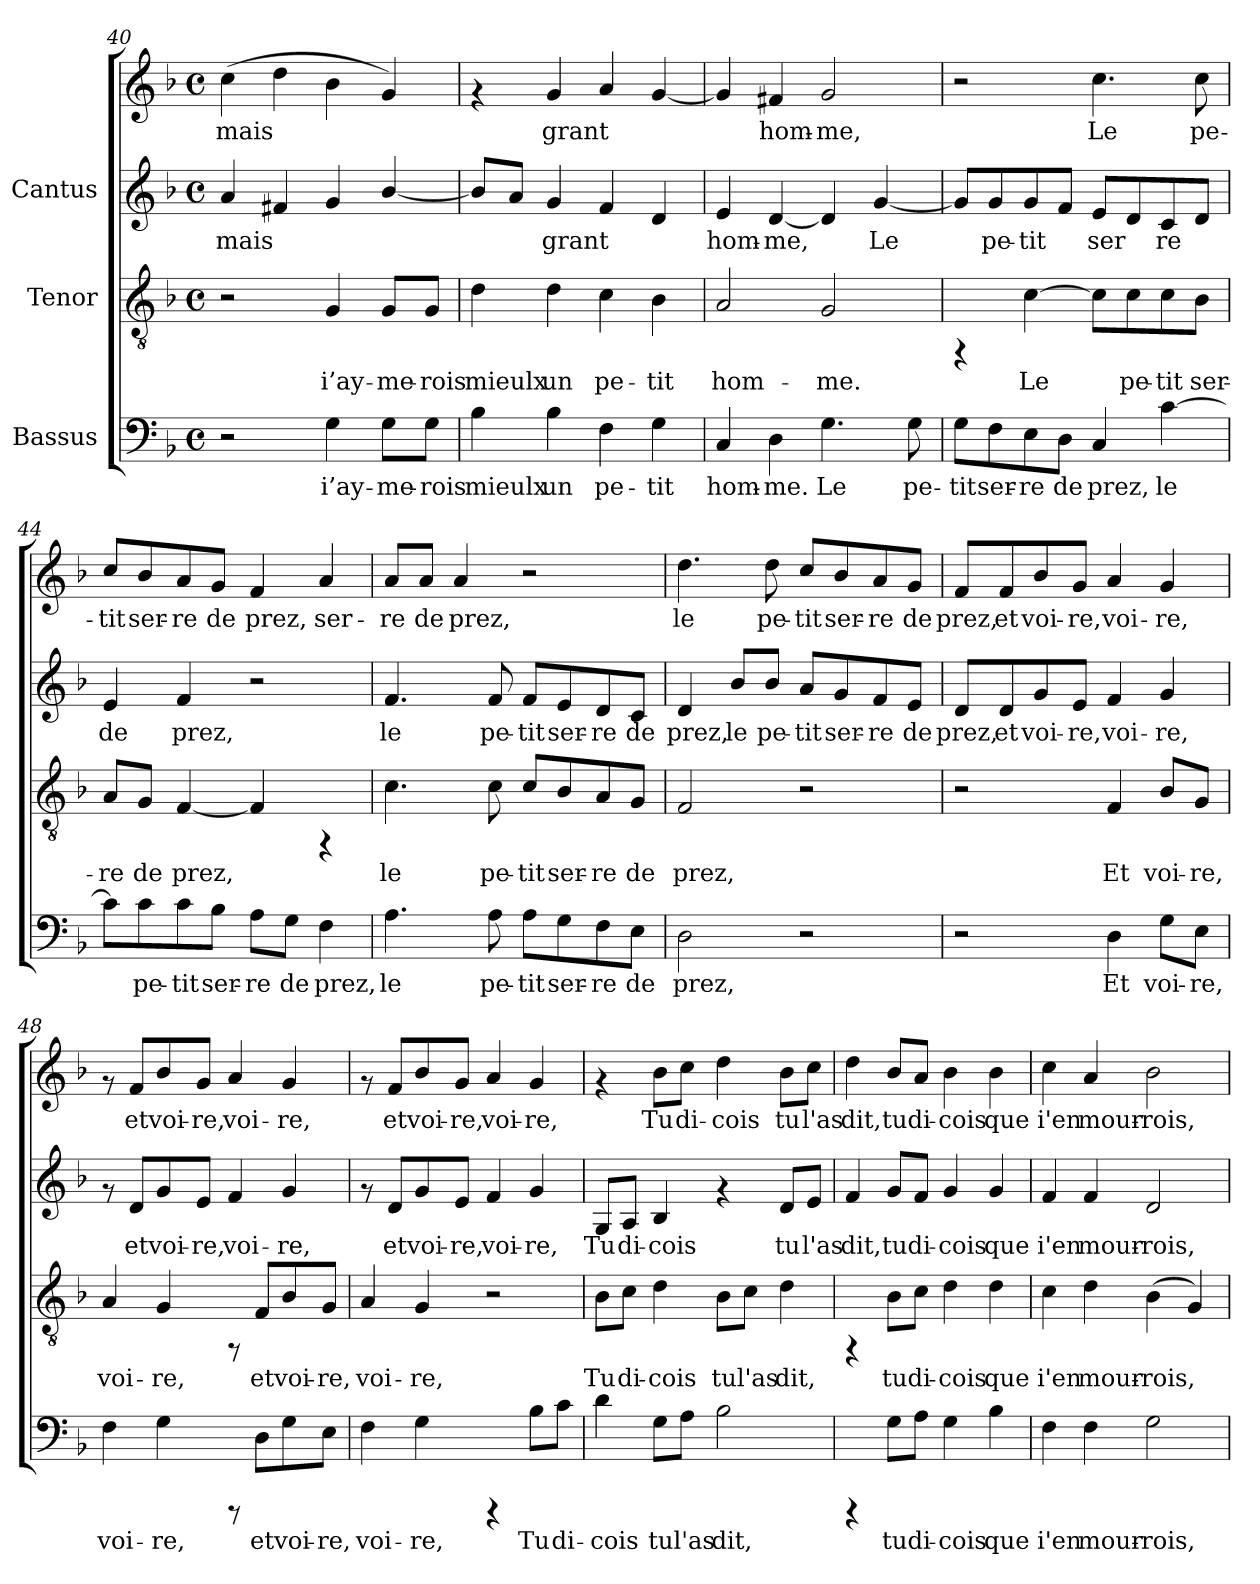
**kern	**text	**kern	**text	**kern	**text	**kern	**text
*part3	*part3	*part2	*part2	*part1	*part1	*part1	*part1
*staff4	*staff4	*staff3	*staff3	*staff2	*staff2	*staff1	*staff1
*I"Bassus	*	*I"Tenor	*	*I"Cantus	*	*	*
*clefF4	*	*clefGv2	*	*clefG2	*	*clefG2	*
*k[b-]	*	*k[b-]	*	*k[b-]	*	*k[b-]	*
*F:	*	*F:	*	*F:	*	*F:	*
*M4/4	*	*M4/4	*	*M4/4	*	*M4/4	*
*met(c)	*	*met(c)	*	*met(c)	*	*met(c)	*
=40	=40	=40	=40	=40	=40	=40	=40
!	!	!	!	!	!LO:LY:b:cj	!	!LO:LY:b:cj
2r	.	2r	.	4a/	mais	(>4cc\	-mais
!	!	!	!	!	!LO:LY:b:cj	!	!LO:LY:b:cj
.	.	.	.	4f#X/	.	4dd\	.
!	!LO:LY:b:cj	!	!LO:LY:b:cj	!	!LO:LY:b:cj	!	!LO:LY:b:cj
4G\	i’ay-	4G/	i’ay-	4g/	.	4b-\	.
!	!LO:LY:b:cj	!	!LO:LY:b:cj	!	!LO:LY:b:cj	!	!LO:LY:b:cj
8G\L	-me-	8G/L	-me-	[<4b-/	.	4g/)	.
!	!LO:LY:b:cj	!	!LO:LY:b:cj	!	!	!	!
8G\J	-rois	8G/J	-rois	.	.	.	.
=41	=41	=41	=41	=41	=41	=41	=41
!	!LO:LY:b:cj	!	!LO:LY:b:cj	!	!LO:LY:b:cj	!	!
4B-\	mieulx	4d\	mieulx	8b-/L]	.	4rf	.
!	!	!	!	!	!LO:LY:b:cj	!	!
.	.	.	.	8a/J	.	.	.
!	!LO:LY:b:cj	!	!LO:LY:b:cj	!	!LO:LY:b:cj	!	!LO:LY:b:cj
4B-\	un	4d\	un	4g/	grant	4g/	grant
!	!LO:LY:b:cj	!	!LO:LY:b:cj	!	!LO:LY:b:cj	!	!LO:LY:b:cj
4F\	pe-	4c\	pe-	4f/	.	4a/	.
!	!LO:LY:b:cj	!	!LO:LY:b:cj	!	!LO:LY:b:cj	!	!LO:LY:b:cj
4G\	-tit	4B-\	-tit	4d/	.	[<4g/	.
!!LO:LB:g=z
=42	=42	=42	=42	=42	=42	=42	=42
!	!LO:LY:b:cj	!	!LO:LY:b:cj	!	!LO:LY:b:cj	!	!LO:LY:b:cj
4C/	hom-	2A/	hom-	4e/	hom-	4g/]	.
!	!LO:LY:b:cj	!	!	!	!LO:LY:b:cj	!	!LO:LY:b:cj
4D\	-me.	.	.	[<4d/	-me,	4f#X/	hom-
!	!LO:LY:b:cj	!	!LO:LY:b:cj	!	!LO:LY:b:cj	!	!LO:LY:b:cj
4.G\	Le	2G/	-me.	4d/]	.	2g/	-me,
!	!	!	!	!	!LO:LY:b:cj	!	!
.	.	.	.	[<4g/	Le	.	.
!	!LO:LY:b:cj	!	!	!	!	!	!
8G\	pe-	.	.	.	.	.	.
=43	=43	=43	=43	=43	=43	=43	=43
!	!LO:LY:b:cj	!	!	!	!LO:LY:b:cj	!	!
8G\L	-tit	4rFF	.	8g/L]	-	2r	.
!	!LO:LY:b:cj	!	!	!	!LO:LY:b:cj	!	!
8F\	ser-	.	.	8g/	pe-	.	.
!	!LO:LY:b:cj	!	!LO:LY:b:cj	!	!LO:LY:b:cj	!	!
8E\	-re	[>4c\	Le	8g/	-tit	.	.
!	!LO:LY:b:cj	!	!	!	!LO:LY:b:cj	!	!
8D\J	de	.	.	8f/J	.	.	.
!	!LO:LY:b:cj	!	!LO:LY:b:cj	!	!LO:LY:b:cj	!	!LO:LY:b:cj
4C/	prez,	8c\L]	.	8e/L	ser-	4.cc\	Le
!	!	!	!LO:LY:b:cj	!	!LO:LY:b:cj	!	!
.	.	8c\	pe-	8d/	-	.	.
!	!LO:LY:b:cj	!	!LO:LY:b:cj	!	!LO:LY:b:cj	!	!
[>4c\	le	8c\	-tit	8c/	re	.	.
!	!	!	!LO:LY:b:cj	!	!LO:LY:b:cj	!	!LO:LY:b:cj
.	.	8B-\J	ser-	8d/J	.	8cc\	pe-
=44	=44	=44	=44	=44	=44	=44	=44
!	!LO:LY:b:cj	!	!LO:LY:b:cj	!	!LO:LY:b:cj	!	!LO:LY:b:cj
8c\L]	.	8A/L	-re	4e/	-de	8cc/L	tit
!	!LO:LY:b:cj	!	!LO:LY:b:cj	!	!	!	!LO:LY:b:cj
8c\	pe-	8G/J	de	.	.	8b-/	ser-
!	!LO:LY:b:cj	!	!LO:LY:b:cj	!	!LO:LY:b:cj	!	!LO:LY:b:cj
8c\	-tit	[<4F/	prez,	4f/	prez,	8a/	-re
!	!LO:LY:b:cj	!	!	!	!	!	!LO:LY:b:cj
8B-\J	ser-	.	.	.	.	8g/J	de
!	!LO:LY:b:cj	!	!LO:LY:b:cj	!	!	!	!LO:LY:b:cj
8A\L	-re	4F/]	.	2r	.	4f/	prez,
!	!LO:LY:b:cj	!	!	!	!	!	!
8G\J	de	.	.	.	.	.	.
!	!LO:LY:b:cj	!	!	!	!	!	!LO:LY:b:cj
4F\	prez,	4rFF	.	.	.	4a/	ser-
!!LO:PB:g=z
=45	=45	=45	=45	=45	=45	=45	=45
!	!LO:LY:b:cj	!	!LO:LY:b:cj	!	!LO:LY:b:cj	!	!LO:LY:b:cj
4.A\	le	4.c\	le	4.f/	le	8a/L	re
!	!	!	!	!	!	!	!LO:LY:b:cj
.	.	.	.	.	.	8a/J	de
!	!	!	!	!	!	!	!LO:LY:b:cj
.	.	.	.	.	.	4a/	prez,
!	!LO:LY:b:cj	!	!LO:LY:b:cj	!	!LO:LY:b:cj	!	!
8A\	pe-	8c\	pe-	8f/	pe-	.	.
!	!LO:LY:b:cj	!	!LO:LY:b:cj	!	!LO:LY:b:cj	!	!
8A\L	-tit	8c/L	-tit	8f/L	-tit	2r	.
!	!LO:LY:b:cj	!	!LO:LY:b:cj	!	!LO:LY:b:cj	!	!
8G\	ser-	8B-/	ser-	8e/	ser-	.	.
!	!LO:LY:b:cj	!	!LO:LY:b:cj	!	!LO:LY:b:cj	!	!
8F\	-re	8A/	-re	8d/	-re	.	.
!	!LO:LY:b:cj	!	!LO:LY:b:cj	!	!LO:LY:b:cj	!	!
8E\J	de	8G/J	de	8c/J	de	.	.
=46	=46	=46	=46	=46	=46	=46	=46
!	!LO:LY:b:cj	!	!LO:LY:b:cj	!	!LO:LY:b:cj	!	!LO:LY:b:cj
2D\	prez,	2F/	prez,	4d/	prez,	4.dd\	le
!	!	!	!	!	!LO:LY:b:cj	!	!
.	.	.	.	8b-/L	le	.	.
!	!	!	!	!	!LO:LY:b:cj	!	!LO:LY:b:cj
.	.	.	.	8b-/J	pe-	8dd\	pe-
!	!	!	!	!	!LO:LY:b:cj	!	!LO:LY:b:cj
2r	.	2r	.	8a/L	-tit	8cc/L	-tit
!	!	!	!	!	!LO:LY:b:cj	!	!LO:LY:b:cj
.	.	.	.	8g/	ser-	8b-/	ser-
!	!	!	!	!	!LO:LY:b:cj	!	!LO:LY:b:cj
.	.	.	.	8f/	-re	8a/	-re
!	!	!	!	!	!LO:LY:b:cj	!	!LO:LY:b:cj
.	.	.	.	8e/J	de	8g/J	de
=47	=47	=47	=47	=47	=47	=47	=47
!	!	!	!	!	!LO:LY:b:cj	!	!LO:LY:b:cj
2r	.	2r	.	8d/L	prez,	8f/L	prez,
!	!	!	!	!	!LO:LY:b:cj	!	!LO:LY:b:cj
.	.	.	.	8d/	et	8f/	et
!	!	!	!	!	!LO:LY:b:cj	!	!LO:LY:b:cj
.	.	.	.	8g/	voi-	8b-/	voi-
!	!	!	!	!	!LO:LY:b:cj	!	!LO:LY:b:cj
.	.	.	.	8e/J	-re,	8g/J	-re,
!	!LO:LY:b:cj	!	!LO:LY:b:cj	!	!LO:LY:b:cj	!	!LO:LY:b:cj
4D\	Et	4F/	Et	4f/	voi-	4a/	voi-
!	!LO:LY:b:cj	!	!LO:LY:b:cj	!	!LO:LY:b:cj	!	!LO:LY:b:cj
8G\L	voi-	8B-/L	voi-	4g/	-re,	4g/	-re,
!	!LO:LY:b:cj	!	!LO:LY:b:cj	!	!	!	!
8E\J	-re,	8G/J	-re,	.	.	.	.
!!LO:LB:g=z
=48	=48	=48	=48	=48	=48	=48	=48
!	!LO:LY:b:cj	!	!LO:LY:b:cj	!	!	!	!
4F\	voi-	4A/	voi-	8rf	.	8rf	.
!	!	!	!	!	!LO:LY:b:cj	!	!LO:LY:b:cj
.	.	.	.	8d/L	et	8f/L	et
!	!LO:LY:b:cj	!	!LO:LY:b:cj	!	!LO:LY:b:cj	!	!LO:LY:b:cj
4G\	-re,	4G/	-re,	8g/	voi-	8b-/	voi-
!	!	!	!	!	!LO:LY:b:cj	!	!LO:LY:b:cj
.	.	.	.	8e/J	-re,	8g/J	-re,
!	!	!	!	!	!LO:LY:b:cj	!	!LO:LY:b:cj
8rCCC	.	8rFF	.	4f/	voi-	4a/	voi-
!	!LO:LY:b:cj	!	!LO:LY:b:cj	!	!	!	!
8D\L	et	8F/L	et	.	.	.	.
!	!LO:LY:b:cj	!	!LO:LY:b:cj	!	!LO:LY:b:cj	!	!LO:LY:b:cj
8G\	voi-	8B-/	voi-	4g/	-re,	4g/	-re,
!	!LO:LY:b:cj	!	!LO:LY:b:cj	!	!	!	!
8E\J	-re,	8G/J	-re,	.	.	.	.
=49	=49	=49	=49	=49	=49	=49	=49
!	!LO:LY:b:cj	!	!LO:LY:b:cj	!	!	!	!
4F\	voi-	4A/	voi-	8rf	.	8rf	.
!	!	!	!	!	!LO:LY:b:cj	!	!LO:LY:b:cj
.	.	.	.	8d/L	et	8f/L	et
!	!LO:LY:b:cj	!	!LO:LY:b:cj	!	!LO:LY:b:cj	!	!LO:LY:b:cj
4G\	-re,	4G/	-re,	8g/	voi-	8b-/	voi-
!	!	!	!	!	!LO:LY:b:cj	!	!LO:LY:b:cj
.	.	.	.	8e/J	-re,	8g/J	-re,
!	!	!	!	!	!LO:LY:b:cj	!	!LO:LY:b:cj
4rCCC	.	2r	.	4f/	voi-	4a/	voi-
!	!LO:LY:b:cj	!	!	!	!LO:LY:b:cj	!	!LO:LY:b:cj
8B-\L	Tu	.	.	4g/	-re,	4g/	-re,
!	!LO:LY:b:cj	!	!	!	!	!	!
8c\J	di-	.	.	.	.	.	.
=50	=50	=50	=50	=50	=50	=50	=50
!	!LO:LY:b:cj	!	!LO:LY:b:cj	!	!LO:LY:b:cj	!	!
4d\	-cois	8B-\L	Tu	8G/L	Tu	4rf	.
!	!	!	!LO:LY:b:cj	!	!LO:LY:b:cj	!	!
.	.	8c\J	di-	8A/J	di-	.	.
!	!LO:LY:b:cj	!	!LO:LY:b:cj	!	!LO:LY:b:cj	!	!LO:LY:b:cj
8G\L	tu	4d\	-cois	4B-/	-cois	8b-\L	Tu
!	!LO:LY:b:cj	!	!	!	!	!	!LO:LY:b:cj
8A\J	l'as	.	.	.	.	8cc\J	di-
!	!LO:LY:b:cj	!	!LO:LY:b:cj	!	!	!	!LO:LY:b:cj
2B-\	dit,	8B-\L	tu	4rf	.	4dd\	-cois
!	!	!	!LO:LY:b:cj	!	!	!	!
.	.	8c\J	l'as	.	.	.	.
!	!	!	!LO:LY:b:cj	!	!LO:LY:b:cj	!	!LO:LY:b:cj
.	.	4d\	dit,	8d/L	tu	8b-\L	tu
!	!	!	!	!	!LO:LY:b:cj	!	!LO:LY:b:cj
.	.	.	.	8e/J	l'as	8cc\J	l'as
!!LO:LB:g=z
=51	=51	=51	=51	=51	=51	=51	=51
!	!	!	!	!	!LO:LY:b:cj	!	!LO:LY:b:cj
4rCCC	.	4rFF	.	4f/	dit,	4dd\	dit,
!	!LO:LY:b:cj	!	!LO:LY:b:cj	!	!LO:LY:b:cj	!	!LO:LY:b:cj
8G\L	tu	8B-\L	tu	8g/L	tu	8b-/L	tu
!	!LO:LY:b:cj	!	!LO:LY:b:cj	!	!LO:LY:b:cj	!	!LO:LY:b:cj
8A\J	di-	8c\J	di-	8f/J	di-	8a/J	di-
!	!LO:LY:b:cj	!	!LO:LY:b:cj	!	!LO:LY:b:cj	!	!LO:LY:b:cj
4G\	-cois	4d\	-cois	4g/	-cois	4b-\	-cois
!	!LO:LY:b:cj	!	!LO:LY:b:cj	!	!LO:LY:b:cj	!	!LO:LY:b:cj
4B-\	que	4d\	que	4g/	que	4b-\	que
=52	=52	=52	=52	=52	=52	=52	=52
!	!LO:LY:b:cj	!	!LO:LY:b:cj	!	!LO:LY:b:cj	!	!LO:LY:b:cj
4F\	i'en	4c\	i'en	4f/	i'en	4cc\	i'en
!	!LO:LY:b:cj	!	!LO:LY:b:cj	!	!LO:LY:b:cj	!	!LO:LY:b:cj
4F\	mour-	4d\	mour-	4f/	mour-	4a/	mour-
!	!LO:LY:b:cj	!	!LO:LY:b:cj	!	!LO:LY:b:cj	!	!LO:LY:b:cj
2G\	-rois,	(>4B-\	-rois,	2d/	-rois,	2b-\	-rois,
!	!	!	!LO:LY:b:cj	!	!	!	!
.	.	4G/)	.	.	.	.	.
=	=	=	=	=	=	=	=
*-	*-	*-	*-	*-	*-	*-	*-
